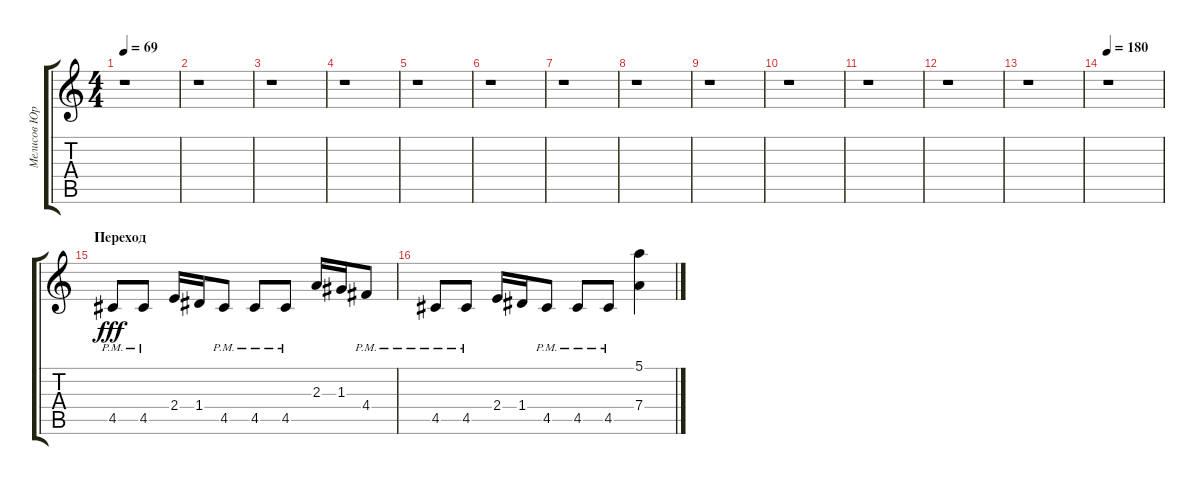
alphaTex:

\track ("Мелисов Юрий" "Мелисов Юр") {instrument distortionguitar}
\staff {score tabs}
\tuning (E4 B3 G3 D3 A2 E2) {hide}
\ts (4 4)
\tempo 69
\clef g2
\ks c
r.1{dy fff} |
r.1 |
r.1 |
r.1 |
r.1 |
r.1 |
r.1 |
r.1 |
r.1 |
r.1 |
r.1 |
r.1 |
r.1 |
\tempo 180
r.1 |
\section ("" "Переход")
4.5{pm}.8 4.5{pm}.8 2.4.16 1.4.16 4.5{pm}.8 4.5{pm}.8 4.5{pm}.8 2.3.16 1.3.16 4.4{pm}.8 |
4.5{pm}.8 4.5{pm}.8 2.4.16 1.4.16 4.5{pm}.8 4.5{pm}.8 4.5{pm}.8 (5.1 7.4).4
